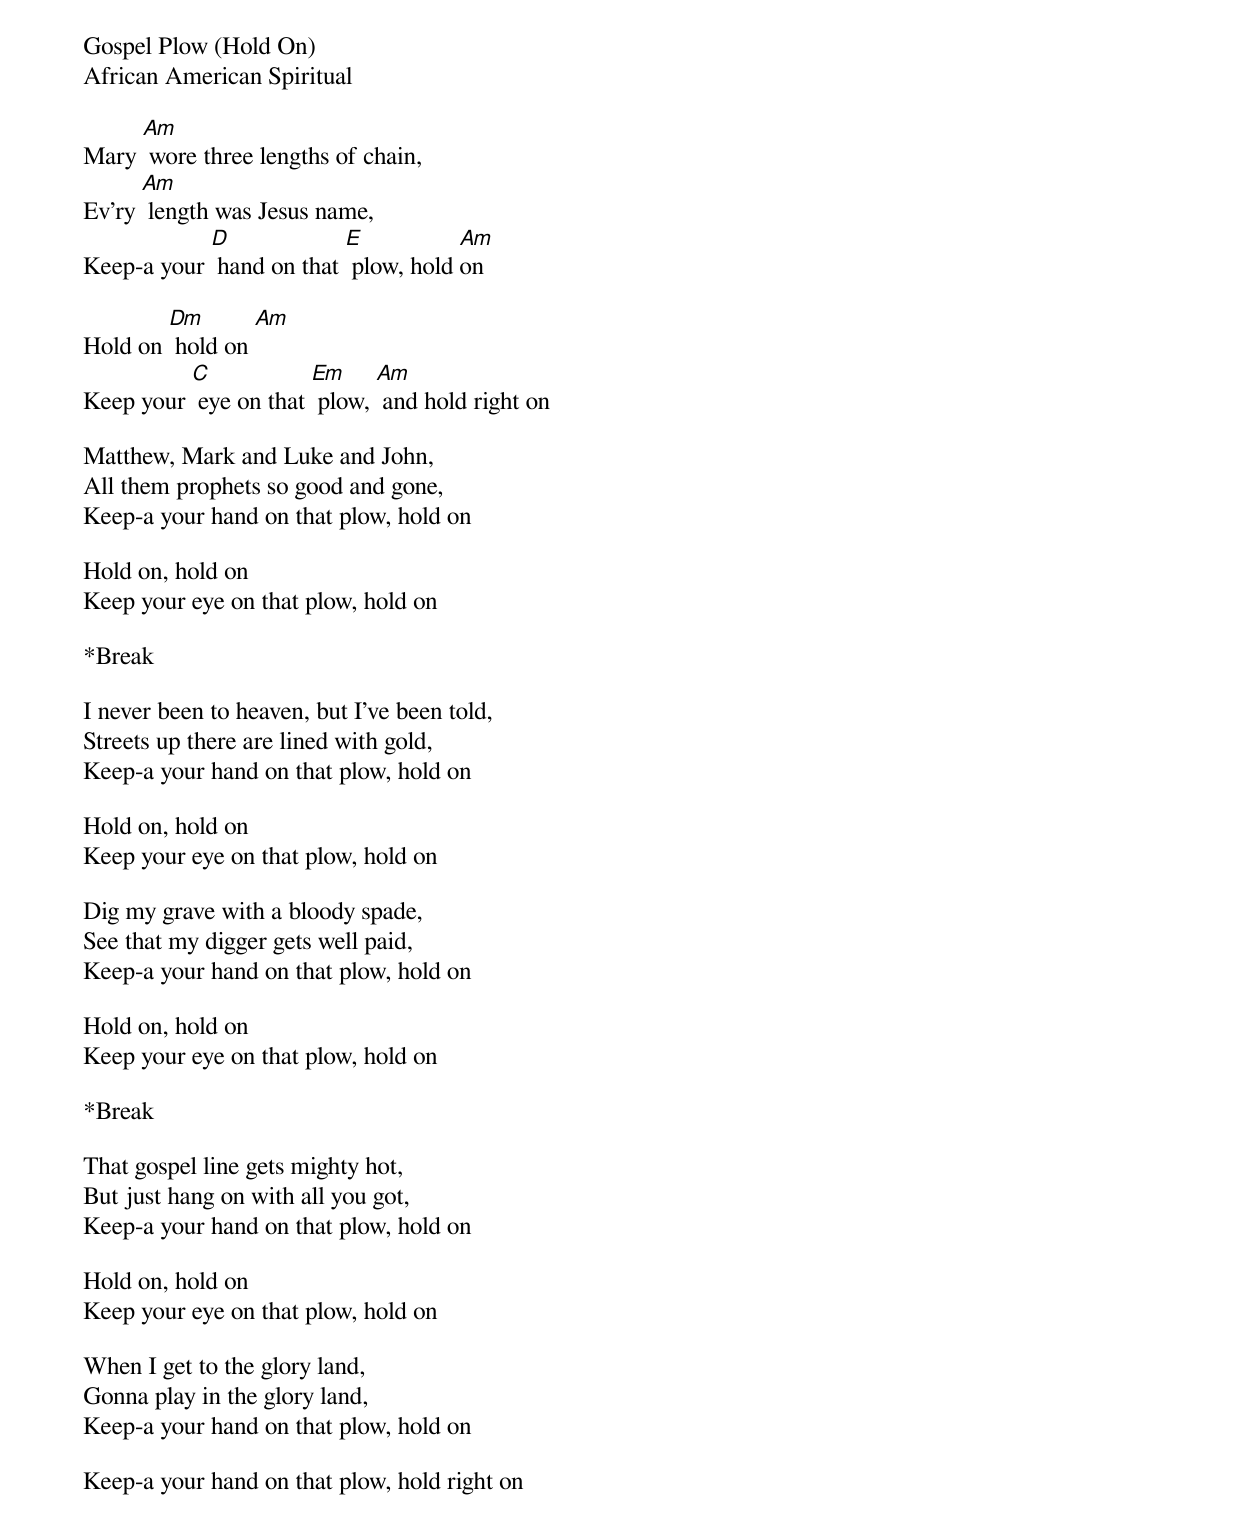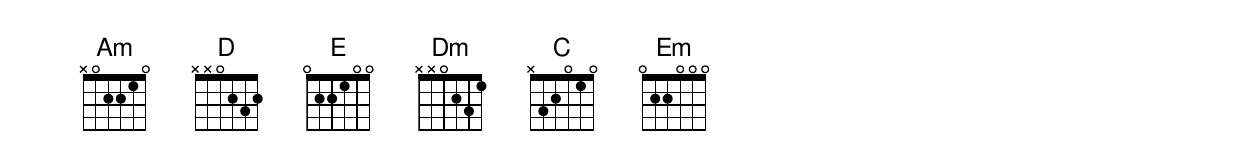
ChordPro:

Gospel Plow (Hold On)
African American Spiritual

Mary [Am] wore three lengths of chain,
Ev'ry [Am] length was Jesus name,
Keep-a your [D] hand on that [E] plow, hold [Am]on

Hold on [Dm] hold on [Am]
Keep your [C] eye on that [Em] plow, [Am] and hold right on

Matthew, Mark and Luke and John,
All them prophets so good and gone,
Keep-a your hand on that plow, hold on

Hold on, hold on
Keep your eye on that plow, hold on

*Break

I never been to heaven, but I've been told,
Streets up there are lined with gold,
Keep-a your hand on that plow, hold on

Hold on, hold on
Keep your eye on that plow, hold on

Dig my grave with a bloody spade,
See that my digger gets well paid,
Keep-a your hand on that plow, hold on

Hold on, hold on
Keep your eye on that plow, hold on

*Break

That gospel line gets mighty hot,
But just hang on with all you got,
Keep-a your hand on that plow, hold on

Hold on, hold on
Keep your eye on that plow, hold on

When I get to the glory land,
Gonna play in the glory land,
Keep-a your hand on that plow, hold on

Keep-a your hand on that plow, hold right on
